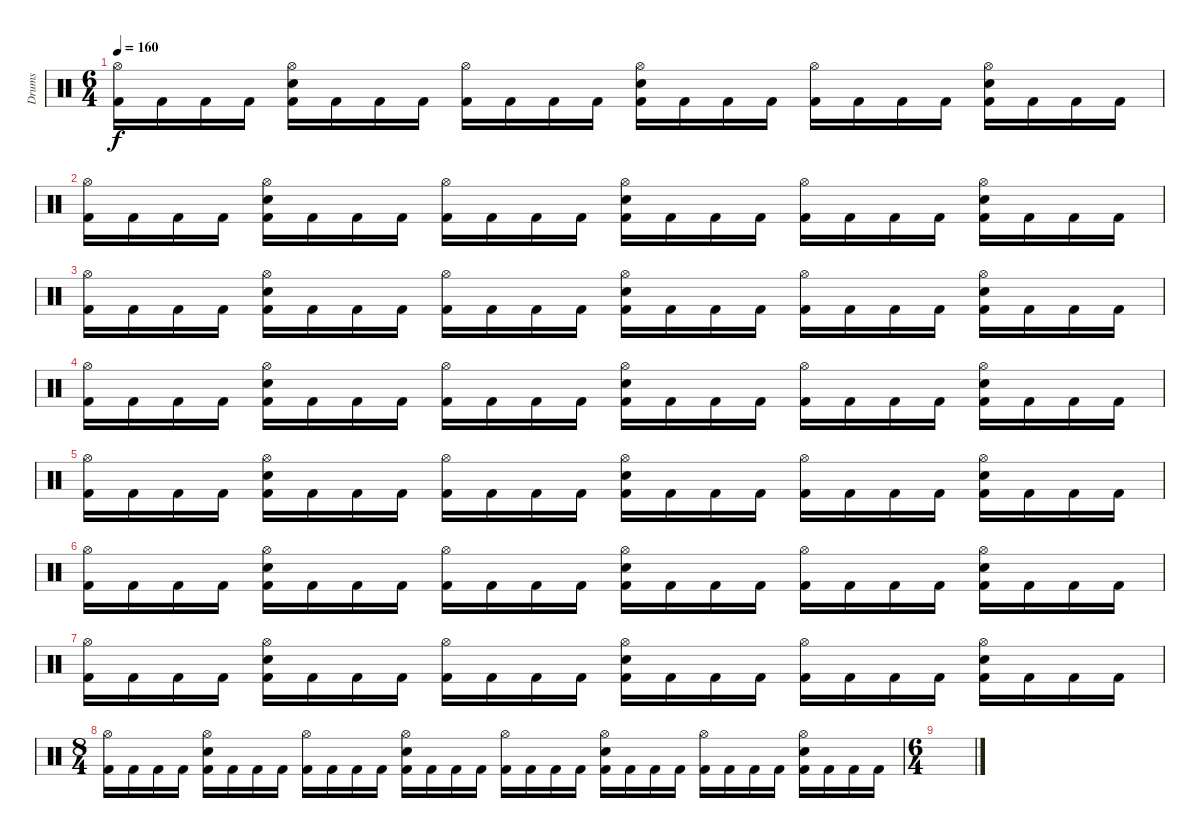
\track ("Drums" "Drums") {instrument percussion}
\staff {score}
\articulation defaults
\ts (6 4)
\tempo 160
\clef neutral
\ks c
("Hi-Hat (open)" "Kick (hit) 2").16{dy f} "Kick (hit) 2".16 "Kick (hit) 2".16 "Kick (hit) 2".16 ("Hi-Hat (open)" "Electric Snare (hit)" "Kick (hit) 2").16 "Kick (hit) 2".16 "Kick (hit) 2".16 "Kick (hit) 2".16 ("Hi-Hat (open)" "Kick (hit) 2").16 "Kick (hit) 2".16 "Kick (hit) 2".16 "Kick (hit) 2".16 ("Hi-Hat (open)" "Electric Snare (hit)" "Kick (hit) 2").16 "Kick (hit) 2".16 "Kick (hit) 2".16 "Kick (hit) 2".16 ("Hi-Hat (open)" "Kick (hit) 2").16 "Kick (hit) 2".16 "Kick (hit) 2".16 "Kick (hit) 2".16 ("Hi-Hat (open)" "Electric Snare (hit)" "Kick (hit) 2").16 "Kick (hit) 2".16 "Kick (hit) 2".16 "Kick (hit) 2".16 |
("Hi-Hat (open)" "Kick (hit) 2").16 "Kick (hit) 2".16 "Kick (hit) 2".16 "Kick (hit) 2".16 ("Hi-Hat (open)" "Electric Snare (hit)" "Kick (hit) 2").16 "Kick (hit) 2".16 "Kick (hit) 2".16 "Kick (hit) 2".16 ("Hi-Hat (open)" "Kick (hit) 2").16 "Kick (hit) 2".16 "Kick (hit) 2".16 "Kick (hit) 2".16 ("Hi-Hat (open)" "Electric Snare (hit)" "Kick (hit) 2").16 "Kick (hit) 2".16 "Kick (hit) 2".16 "Kick (hit) 2".16 ("Hi-Hat (open)" "Kick (hit) 2").16 "Kick (hit) 2".16 "Kick (hit) 2".16 "Kick (hit) 2".16 ("Hi-Hat (open)" "Electric Snare (hit)" "Kick (hit) 2").16 "Kick (hit) 2".16 "Kick (hit) 2".16 "Kick (hit) 2".16 |
("Hi-Hat (open)" "Kick (hit) 2").16 "Kick (hit) 2".16 "Kick (hit) 2".16 "Kick (hit) 2".16 ("Hi-Hat (open)" "Electric Snare (hit)" "Kick (hit) 2").16 "Kick (hit) 2".16 "Kick (hit) 2".16 "Kick (hit) 2".16 ("Hi-Hat (open)" "Kick (hit) 2").16 "Kick (hit) 2".16 "Kick (hit) 2".16 "Kick (hit) 2".16 ("Hi-Hat (open)" "Electric Snare (hit)" "Kick (hit) 2").16 "Kick (hit) 2".16 "Kick (hit) 2".16 "Kick (hit) 2".16 ("Hi-Hat (open)" "Kick (hit) 2").16 "Kick (hit) 2".16 "Kick (hit) 2".16 "Kick (hit) 2".16 ("Hi-Hat (open)" "Electric Snare (hit)" "Kick (hit) 2").16 "Kick (hit) 2".16 "Kick (hit) 2".16 "Kick (hit) 2".16 |
("Hi-Hat (open)" "Kick (hit) 2").16 "Kick (hit) 2".16 "Kick (hit) 2".16 "Kick (hit) 2".16 ("Hi-Hat (open)" "Electric Snare (hit)" "Kick (hit) 2").16 "Kick (hit) 2".16 "Kick (hit) 2".16 "Kick (hit) 2".16 ("Hi-Hat (open)" "Kick (hit) 2").16 "Kick (hit) 2".16 "Kick (hit) 2".16 "Kick (hit) 2".16 ("Hi-Hat (open)" "Electric Snare (hit)" "Kick (hit) 2").16 "Kick (hit) 2".16 "Kick (hit) 2".16 "Kick (hit) 2".16 ("Hi-Hat (open)" "Kick (hit) 2").16 "Kick (hit) 2".16 "Kick (hit) 2".16 "Kick (hit) 2".16 ("Hi-Hat (open)" "Electric Snare (hit)" "Kick (hit) 2").16 "Kick (hit) 2".16 "Kick (hit) 2".16 "Kick (hit) 2".16 |
("Hi-Hat (open)" "Kick (hit) 2").16 "Kick (hit) 2".16 "Kick (hit) 2".16 "Kick (hit) 2".16 ("Hi-Hat (open)" "Electric Snare (hit)" "Kick (hit) 2").16 "Kick (hit) 2".16 "Kick (hit) 2".16 "Kick (hit) 2".16 ("Hi-Hat (open)" "Kick (hit) 2").16 "Kick (hit) 2".16 "Kick (hit) 2".16 "Kick (hit) 2".16 ("Hi-Hat (open)" "Electric Snare (hit)" "Kick (hit) 2").16 "Kick (hit) 2".16 "Kick (hit) 2".16 "Kick (hit) 2".16 ("Hi-Hat (open)" "Kick (hit) 2").16 "Kick (hit) 2".16 "Kick (hit) 2".16 "Kick (hit) 2".16 ("Hi-Hat (open)" "Electric Snare (hit)" "Kick (hit) 2").16 "Kick (hit) 2".16 "Kick (hit) 2".16 "Kick (hit) 2".16 |
("Hi-Hat (open)" "Kick (hit) 2").16 "Kick (hit) 2".16 "Kick (hit) 2".16 "Kick (hit) 2".16 ("Hi-Hat (open)" "Electric Snare (hit)" "Kick (hit) 2").16 "Kick (hit) 2".16 "Kick (hit) 2".16 "Kick (hit) 2".16 ("Hi-Hat (open)" "Kick (hit) 2").16 "Kick (hit) 2".16 "Kick (hit) 2".16 "Kick (hit) 2".16 ("Hi-Hat (open)" "Electric Snare (hit)" "Kick (hit) 2").16 "Kick (hit) 2".16 "Kick (hit) 2".16 "Kick (hit) 2".16 ("Hi-Hat (open)" "Kick (hit) 2").16 "Kick (hit) 2".16 "Kick (hit) 2".16 "Kick (hit) 2".16 ("Hi-Hat (open)" "Electric Snare (hit)" "Kick (hit) 2").16 "Kick (hit) 2".16 "Kick (hit) 2".16 "Kick (hit) 2".16 |
("Hi-Hat (open)" "Kick (hit) 2").16 "Kick (hit) 2".16 "Kick (hit) 2".16 "Kick (hit) 2".16 ("Hi-Hat (open)" "Electric Snare (hit)" "Kick (hit) 2").16 "Kick (hit) 2".16 "Kick (hit) 2".16 "Kick (hit) 2".16 ("Hi-Hat (open)" "Kick (hit) 2").16 "Kick (hit) 2".16 "Kick (hit) 2".16 "Kick (hit) 2".16 ("Hi-Hat (open)" "Electric Snare (hit)" "Kick (hit) 2").16 "Kick (hit) 2".16 "Kick (hit) 2".16 "Kick (hit) 2".16 ("Hi-Hat (open)" "Kick (hit) 2").16 "Kick (hit) 2".16 "Kick (hit) 2".16 "Kick (hit) 2".16 ("Hi-Hat (open)" "Electric Snare (hit)" "Kick (hit) 2").16 "Kick (hit) 2".16 "Kick (hit) 2".16 "Kick (hit) 2".16 |
\ts (8 4)
("Hi-Hat (open)" "Kick (hit) 2").16 "Kick (hit) 2".16 "Kick (hit) 2".16 "Kick (hit) 2".16 ("Hi-Hat (open)" "Electric Snare (hit)" "Kick (hit) 2").16 "Kick (hit) 2".16 "Kick (hit) 2".16 "Kick (hit) 2".16 ("Hi-Hat (open)" "Kick (hit) 2").16 "Kick (hit) 2".16 "Kick (hit) 2".16 "Kick (hit) 2".16 ("Hi-Hat (open)" "Electric Snare (hit)" "Kick (hit) 2").16 "Kick (hit) 2".16 "Kick (hit) 2".16 "Kick (hit) 2".16 ("Hi-Hat (open)" "Kick (hit) 2").16 "Kick (hit) 2".16 "Kick (hit) 2".16 "Kick (hit) 2".16 ("Hi-Hat (open)" "Electric Snare (hit)" "Kick (hit) 2").16 "Kick (hit) 2".16 "Kick (hit) 2".16 "Kick (hit) 2".16 ("Hi-Hat (open)" "Kick (hit) 2").16 "Kick (hit) 2".16 "Kick (hit) 2".16 "Kick (hit) 2".16 ("Hi-Hat (open)" "Electric Snare (hit)" "Kick (hit) 2").16 "Kick (hit) 2".16 "Kick (hit) 2".16 "Kick (hit) 2".16 |
\ts (6 4)
